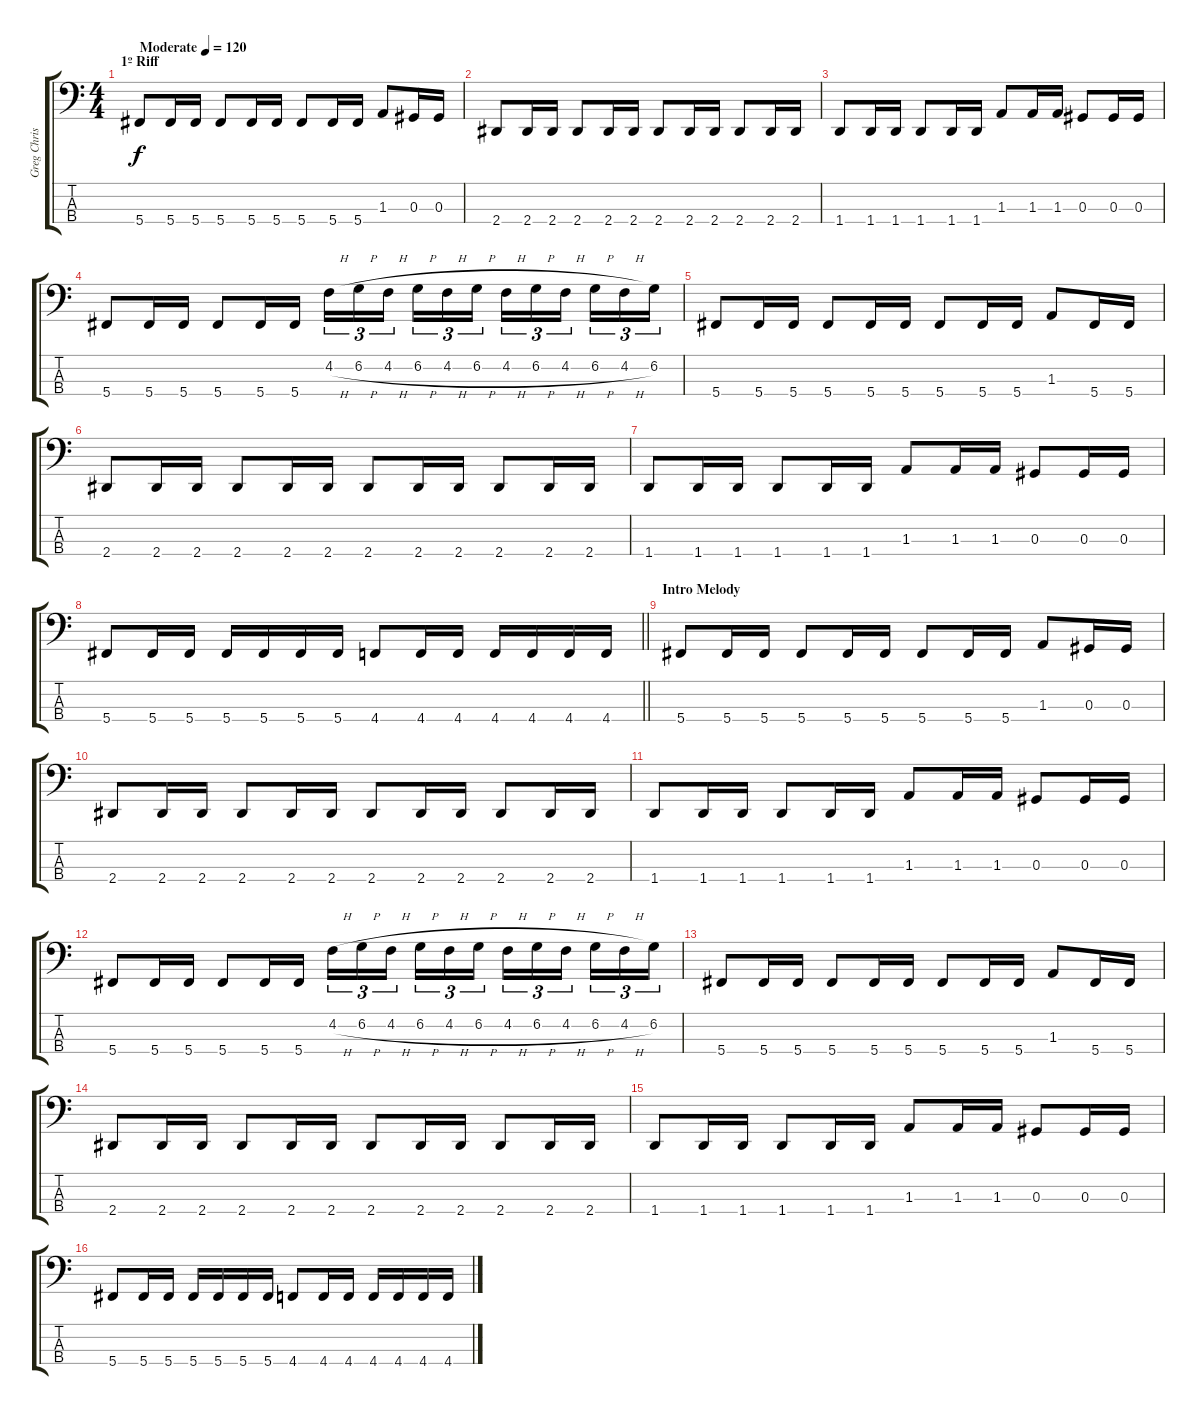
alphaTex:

\track ("Greg Christian" "Greg Chris") {instrument electricbassfinger}
\staff {score tabs}
\tuning (Gb2 Db2 Ab1 Db1) {hide}
\ts (4 4)
\section ("" "1º Riff")
\tempo (120 "Moderate")
\clef f4
\ks c
5.4.8{dy f instrument electricbassfinger} 5.4.16 5.4.16 5.4.8 5.4.16 5.4.16 5.4.8 5.4.16 5.4.16 1.3.8 0.3.16 0.3.16 |
2.4.8 2.4.16 2.4.16 2.4.8 2.4.16 2.4.16 2.4.8 2.4.16 2.4.16 2.4.8 2.4.16 2.4.16 |
1.4.8 1.4.16 1.4.16 1.4.8 1.4.16 1.4.16 1.3.8 1.3.16 1.3.16 0.3.8 0.3.16 0.3.16 |
5.4.8 5.4.16 5.4.16 5.4.8 5.4.16 5.4.16 4.2{h}.16{tu (3 2)} 6.2{h}.16{tu (3 2)} 4.2{h}.16{tu (3 2) beam splitsecondary} 6.2{h}.16{tu (3 2)} 4.2{h}.16{tu (3 2)} 6.2{h}.16{tu (3 2)} 4.2{h}.16{tu (3 2)} 6.2{h}.16{tu (3 2)} 4.2{h}.16{tu (3 2) beam splitsecondary} 6.2{h}.16{tu (3 2)} 4.2{h}.16{tu (3 2)} 6.2.16{tu (3 2)} |
5.4.8 5.4.16 5.4.16 5.4.8 5.4.16 5.4.16 5.4.8 5.4.16 5.4.16 1.3.8 5.4.16 5.4.16 |
2.4.8 2.4.16 2.4.16 2.4.8 2.4.16 2.4.16 2.4.8 2.4.16 2.4.16 2.4.8 2.4.16 2.4.16 |
1.4.8 1.4.16 1.4.16 1.4.8 1.4.16 1.4.16 1.3.8 1.3.16 1.3.16 0.3.8 0.3.16 0.3.16 |
\barLineRight lightlight
5.4.8 5.4.16 5.4.16 5.4.16 5.4.16 5.4.16 5.4.16 4.4.8 4.4.16 4.4.16 4.4.16 4.4.16 4.4.16 4.4.16 |
\section ("" "Intro Melody")
5.4.8 5.4.16 5.4.16 5.4.8 5.4.16 5.4.16 5.4.8 5.4.16 5.4.16 1.3.8 0.3.16 0.3.16 |
2.4.8 2.4.16 2.4.16 2.4.8 2.4.16 2.4.16 2.4.8 2.4.16 2.4.16 2.4.8 2.4.16 2.4.16 |
1.4.8 1.4.16 1.4.16 1.4.8 1.4.16 1.4.16 1.3.8 1.3.16 1.3.16 0.3.8 0.3.16 0.3.16 |
5.4.8 5.4.16 5.4.16 5.4.8 5.4.16 5.4.16 4.2{h}.16{tu (3 2)} 6.2{h}.16{tu (3 2)} 4.2{h}.16{tu (3 2) beam splitsecondary} 6.2{h}.16{tu (3 2)} 4.2{h}.16{tu (3 2)} 6.2{h}.16{tu (3 2)} 4.2{h}.16{tu (3 2)} 6.2{h}.16{tu (3 2)} 4.2{h}.16{tu (3 2) beam splitsecondary} 6.2{h}.16{tu (3 2)} 4.2{h}.16{tu (3 2)} 6.2.16{tu (3 2)} |
5.4.8 5.4.16 5.4.16 5.4.8 5.4.16 5.4.16 5.4.8 5.4.16 5.4.16 1.3.8 5.4.16 5.4.16 |
2.4.8 2.4.16 2.4.16 2.4.8 2.4.16 2.4.16 2.4.8 2.4.16 2.4.16 2.4.8 2.4.16 2.4.16 |
1.4.8 1.4.16 1.4.16 1.4.8 1.4.16 1.4.16 1.3.8 1.3.16 1.3.16 0.3.8 0.3.16 0.3.16 |
5.4.8 5.4.16 5.4.16 5.4.16 5.4.16 5.4.16 5.4.16 4.4.8 4.4.16 4.4.16 4.4.16 4.4.16 4.4.16 4.4.16
